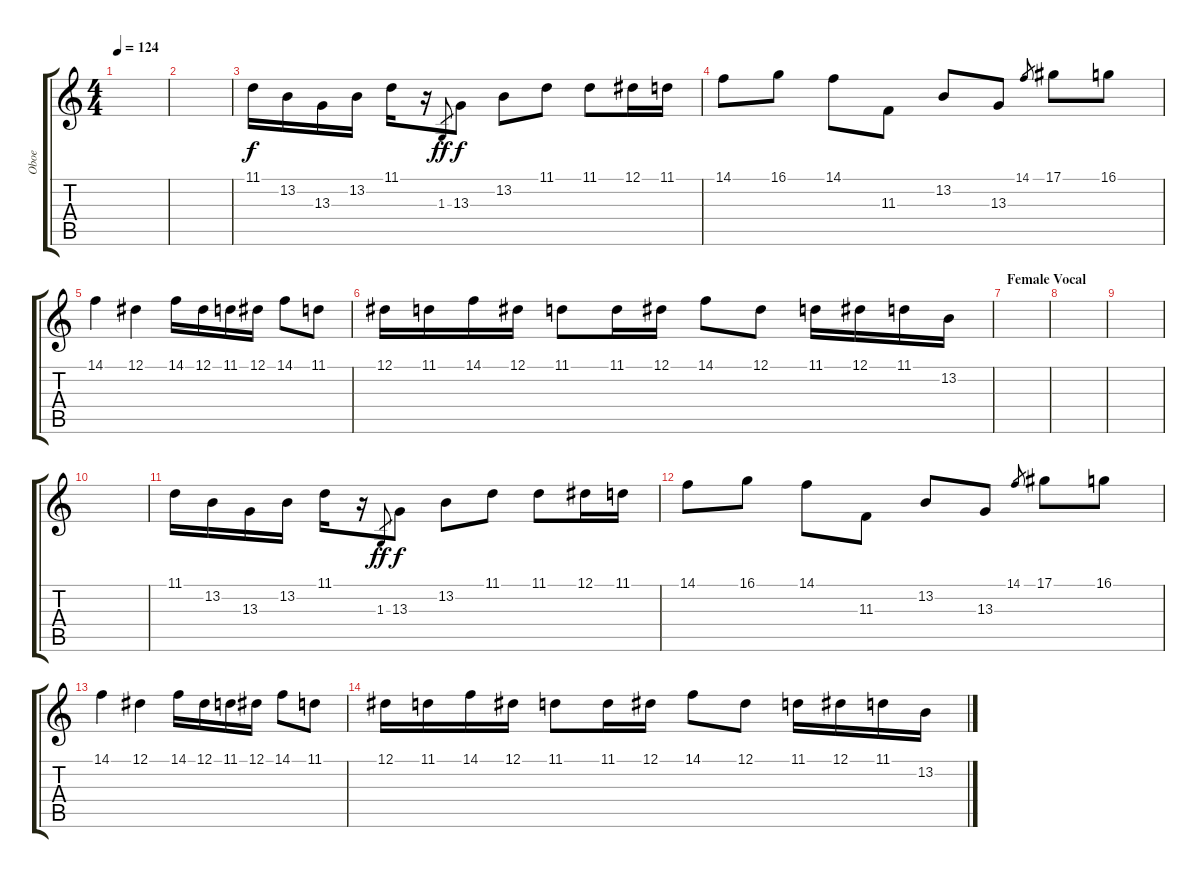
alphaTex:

\track ("Oboe" "Oboe") {instrument oboe}
\staff {score tabs}
\tuning (Eb4 Bb3 Gb3 Db3 Ab2 Eb2) {hide}
\ts (4 4)
\tempo 124
\clef g2
\ks c
|
|
11.1.16 13.2.16 13.3.16 13.2.16 11.1.16 r.16 1.3.8{gr dy ff} 13.3.8{dy f} 13.2.8 11.1.8 11.1.8 12.1.16 11.1.16 |
14.1.8 16.1.8 14.1.8 11.3.8 13.2.8 13.3.8 14.1.8{gr} 17.1.8 16.1.8 |
14.1.4 12.1.4 14.1.16 12.1.16 11.1.16 12.1.16 14.1.8 11.1.8 |
12.1.16 11.1.16 14.1.16 12.1.16 11.1.8 11.1.16 12.1.16 14.1.8 12.1.8 11.1.16 12.1.16 11.1.16 13.2.16 |
\section ("" "Female Vocal")
|
|
|
|
11.1.16 13.2.16 13.3.16 13.2.16 11.1.16 r.16 1.3.8{gr dy ff} 13.3.8{dy f} 13.2.8 11.1.8 11.1.8 12.1.16 11.1.16 |
14.1.8 16.1.8 14.1.8 11.3.8 13.2.8 13.3.8 14.1.8{gr} 17.1.8 16.1.8 |
14.1.4 12.1.4 14.1.16 12.1.16 11.1.16 12.1.16 14.1.8 11.1.8 |
12.1.16 11.1.16 14.1.16 12.1.16 11.1.8 11.1.16 12.1.16 14.1.8 12.1.8 11.1.16 12.1.16 11.1.16 13.2.16
